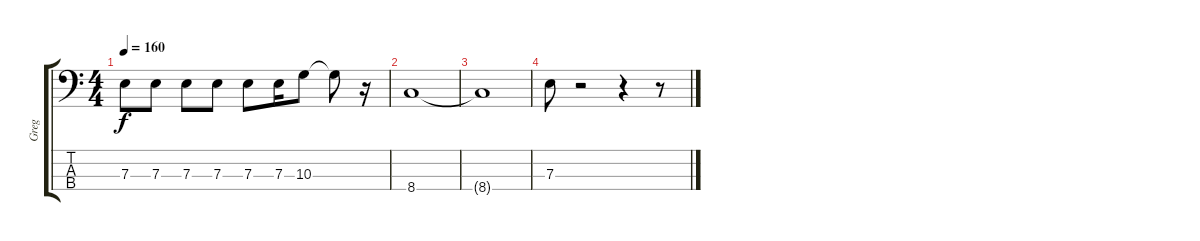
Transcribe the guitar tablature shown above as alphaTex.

\track ("Greg" "Greg") {instrument electricbasspick}
\staff {score tabs}
\tuning (G2 D2 A1 E1) {hide}
\ts (4 4)
\tempo 160
\clef f4
\ks c
7.3.8{dy f} 7.3.8 7.3.8 7.3.8 7.3.8 7.3.16 10.3.8 10.3{t}.8 r.16 |
8.4.1 |
8.4{t}.1 |
7.3.8 r.2 r.4 r.8
